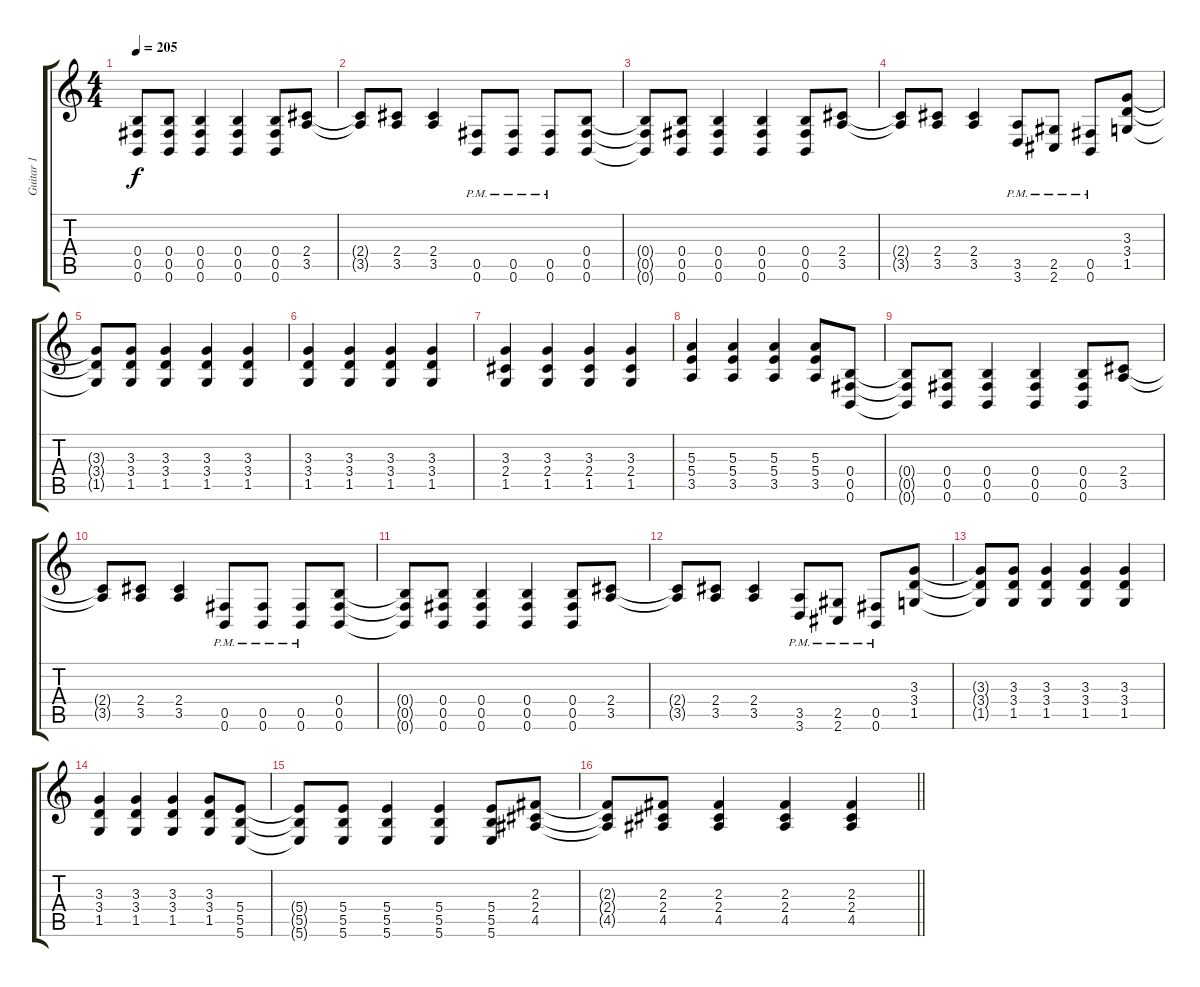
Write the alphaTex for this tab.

\track ("Guitar 1" "Guitar 1") {instrument distortionguitar}
\staff {score tabs}
\tuning (Db4 Ab3 E3 B2 Gb2 B1) {hide}
\ts (4 4)
\tempo 205
\clef g2
\ks c
(0.4{t} 0.5{t} 0.6{t}).8{dy f} (0.4 0.5 0.6).8 (0.4 0.5 0.6).4 (0.4 0.5 0.6).4 (0.4 0.5 0.6).8 (2.4 3.5).8 |
(2.4{t} 3.5{t}).8 (2.4 3.5).8 (2.4 3.5).4 (0.5{pm} 0.6{pm}).8 (0.5{pm} 0.6{pm}).8 (0.5{pm} 0.6{pm}).8 (0.4 0.5 0.6).8 |
(0.4{t} 0.5{t} 0.6{t}).8 (0.4 0.5 0.6).8 (0.4 0.5 0.6).4 (0.4 0.5 0.6).4 (0.4 0.5 0.6).8 (2.4 3.5).8 |
(2.4{t} 3.5{t}).8 (2.4 3.5).8 (2.4 3.5).4 (3.5{pm} 3.6{pm}).8 (2.5{pm} 2.6{pm}).8 (0.5{pm} 0.6{pm}).8 (3.3 3.4 1.5).8 |
(3.3{t} 3.4{t} 1.5{t}).8 (3.3 3.4 1.5).8 (3.3 3.4 1.5).4 (3.3 3.4 1.5).4 (3.3 3.4 1.5).4 |
(3.3 3.4 1.5).4 (3.3 3.4 1.5).4 (3.3 3.4 1.5).4 (3.3 3.4 1.5).4 |
(3.3 2.4 1.5).4 (3.3 2.4 1.5).4 (3.3 2.4 1.5).4 (3.3 2.4 1.5).4 |
(5.3 5.4 3.5).4 (5.3 5.4 3.5).4 (5.3 5.4 3.5).4 (5.3 5.4 3.5).8 (0.4 0.5 0.6).8 |
(0.4{t} 0.5{t} 0.6{t}).8 (0.4 0.5 0.6).8 (0.4 0.5 0.6).4 (0.4 0.5 0.6).4 (0.4 0.5 0.6).8 (2.4 3.5).8 |
(2.4{t} 3.5{t}).8 (2.4 3.5).8 (2.4 3.5).4 (0.5{pm} 0.6{pm}).8 (0.5{pm} 0.6{pm}).8 (0.5{pm} 0.6{pm}).8 (0.4 0.5 0.6).8 |
(0.4{t} 0.5{t} 0.6{t}).8 (0.4 0.5 0.6).8 (0.4 0.5 0.6).4 (0.4 0.5 0.6).4 (0.4 0.5 0.6).8 (2.4 3.5).8 |
(2.4{t} 3.5{t}).8 (2.4 3.5).8 (2.4 3.5).4 (3.5{pm} 3.6{pm}).8 (2.5{pm} 2.6{pm}).8 (0.5{pm} 0.6{pm}).8 (3.3 3.4 1.5).8 |
(3.3{t} 3.4{t} 1.5{t}).8 (3.3 3.4 1.5).8 (3.3 3.4 1.5).4 (3.3 3.4 1.5).4 (3.3 3.4 1.5).4 |
(3.3 3.4 1.5).4 (3.3 3.4 1.5).4 (3.3 3.4 1.5).4 (3.3 3.4 1.5).8 (5.4 5.5 5.6).8 |
(5.4{t} 5.5{t} 5.6{t}).8 (5.4 5.5 5.6).8 (5.4 5.5 5.6).4 (5.4 5.5 5.6).4 (5.4 5.5 5.6).8 (2.3 2.4 4.5).8 |
\barLineRight lightlight
(2.3{t} 2.4{t} 4.5{t}).8 (2.3 2.4 4.5).8 (2.3 2.4 4.5).4 (2.3 2.4 4.5).4 (2.3 2.4 4.5).4
